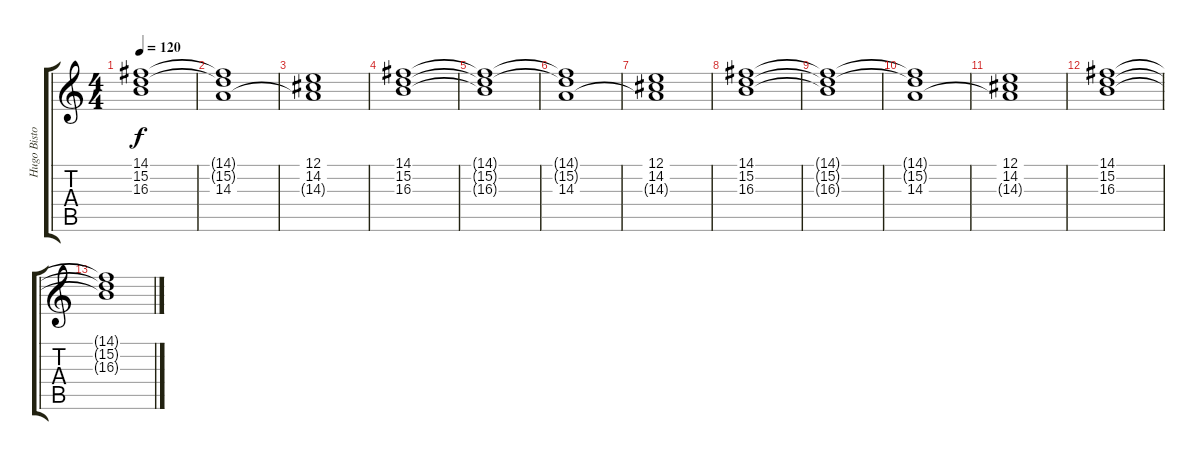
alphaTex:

\track ("Hugo Bistolfi" "Hugo Bisto") {instrument stringensemble1}
\staff {score tabs}
\tuning (E4 B3 G3 D3 A2 E2) {hide}
\ts (4 4)
\tempo 120
\clef g2
\ks c
(14.1{t} 15.2{t} 16.3{t}).1{dy f volume 9} |
(14.1{t} 15.2{t} 14.3).1 |
(12.1 14.2 14.3{t}).1{volume 8} |
(14.1 15.2 16.3).1 |
(14.1{t} 15.2{t} 16.3{t}).1{volume 7} |
(14.1{t} 15.2{t} 14.3).1 |
(12.1 14.2 14.3{t}).1{volume 6} |
(14.1 15.2 16.3).1 |
(14.1{t} 15.2{t} 16.3{t}).1{volume 5} |
(14.1{t} 15.2{t} 14.3).1 |
(12.1 14.2 14.3{t}).1{volume 4} |
(14.1 15.2 16.3).1 |
(14.1{t} 15.2{t} 16.3{t}).1{volume 3}
